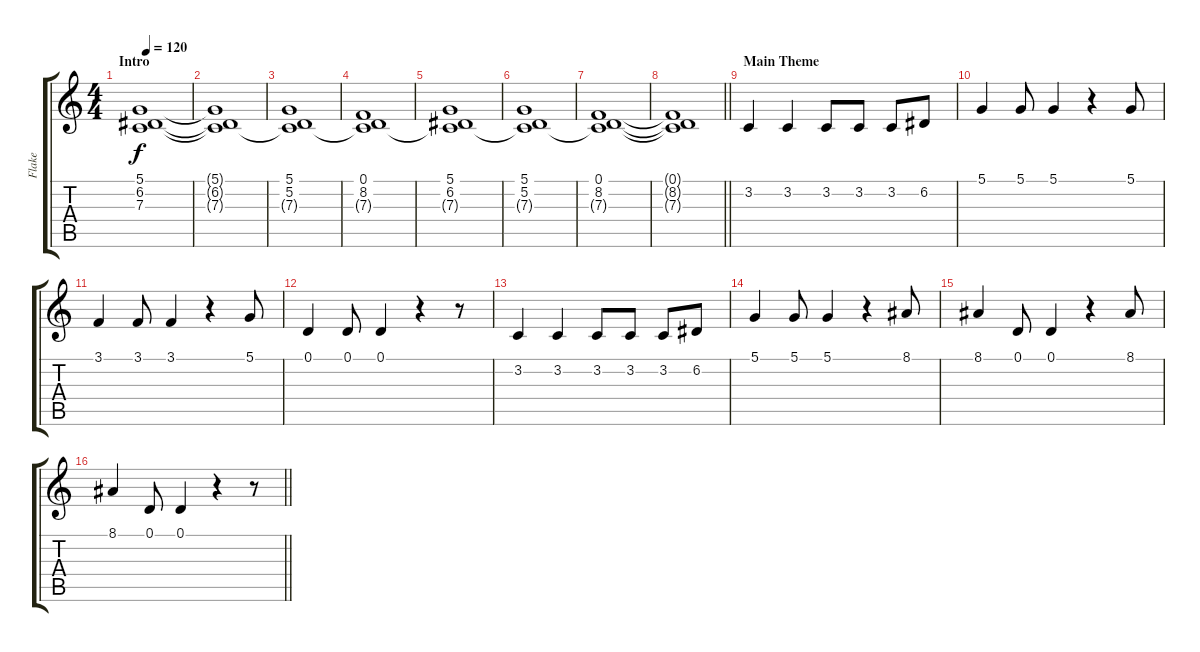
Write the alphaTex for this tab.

\track ("Flake" "Flake") {instrument stringensemble2}
\staff {score tabs}
\tuning (D4 A3 F3 C3 G2 C2) {hide}
\ts (4 4)
\section ("" "Intro")
\tempo 120
\clef g2
\ks c
(5.1 6.2 7.3).1{dy f instrument stringensemble2} |
(5.1{t} 6.2{t} 7.3{t}).1 |
(5.1 5.2 7.3{t}).1 |
(0.1 8.2 7.3{t}).1 |
(5.1 6.2 7.3{t}).1 |
(5.1 5.2 7.3{t}).1 |
(0.1 8.2 7.3{t}).1 |
\barLineRight lightlight
(0.1{t} 8.2{t} 7.3{t}).1 |
\section ("" "Main Theme")
3.2.4{volume 13 instrument choiraahs} 3.2.4 3.2.8 3.2.8 3.2.8 6.2.8 |
5.1.4 5.1.8 5.1.4 r.4 5.1.8 |
3.1.4 3.1.8 3.1.4 r.4 5.1.8 |
0.1.4 0.1.8 0.1.4 r.4 r.8 |
3.2.4 3.2.4 3.2.8 3.2.8 3.2.8 6.2.8 |
5.1.4 5.1.8 5.1.4 r.4 8.1.8 |
8.1.4 0.1.8 0.1.4 r.4 8.1.8 |
\barLineRight lightlight
8.1.4 0.1.8 0.1.4 r.4 r.8
